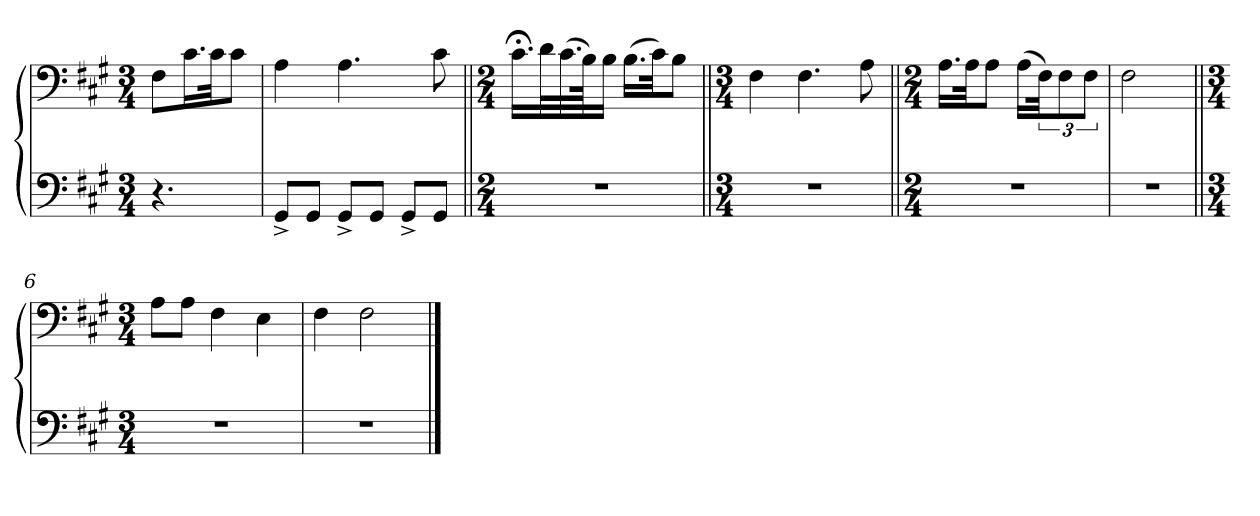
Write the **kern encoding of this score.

**kern	**kern
*part1	*part1
*staff2	*staff1
*clefF4	*clefF4
*k[f#c#g#]	*k[f#c#g#]
*M3/4	*M3/4
=	=
4.r	8F#\L
.	16.c#\L
.	32c#\JK
.	8c#\J
=1	=1
8GG#^/L	4A\
8GG#/J	.
8GG#^/L	4.A\
8GG#/J	.
8GG#^/L	.
8GG#/J	8c#\
=2||	=2||
*M2/4	*M2/4
2r	16.c#;<\LL
.	32d\L
.	(32.c#\
.	64B\JK)
.	16B\JJ
.	(16.B\LL
.	32c#\JK)
.	8B\J
=3||	=3||
*M3/4	*M3/4
2.r	4F#\
.	4.F#\
.	8A\
=4||	=4||
*M2/4	*M2/4
2r	16.A\LL
.	32A\JK
.	8A\J
.	(16A\LL
.	48F#\JK)
.	12F#\
.	12F#\J
=5	=5
2r	2F#\
=6||	=6||
*M3/4	*M3/4
2.r	8A\L
.	8A\J
.	4F#\
.	4E\
=7	=7
2.r	4F#\
.	2F#\
==	==
*-	*-
